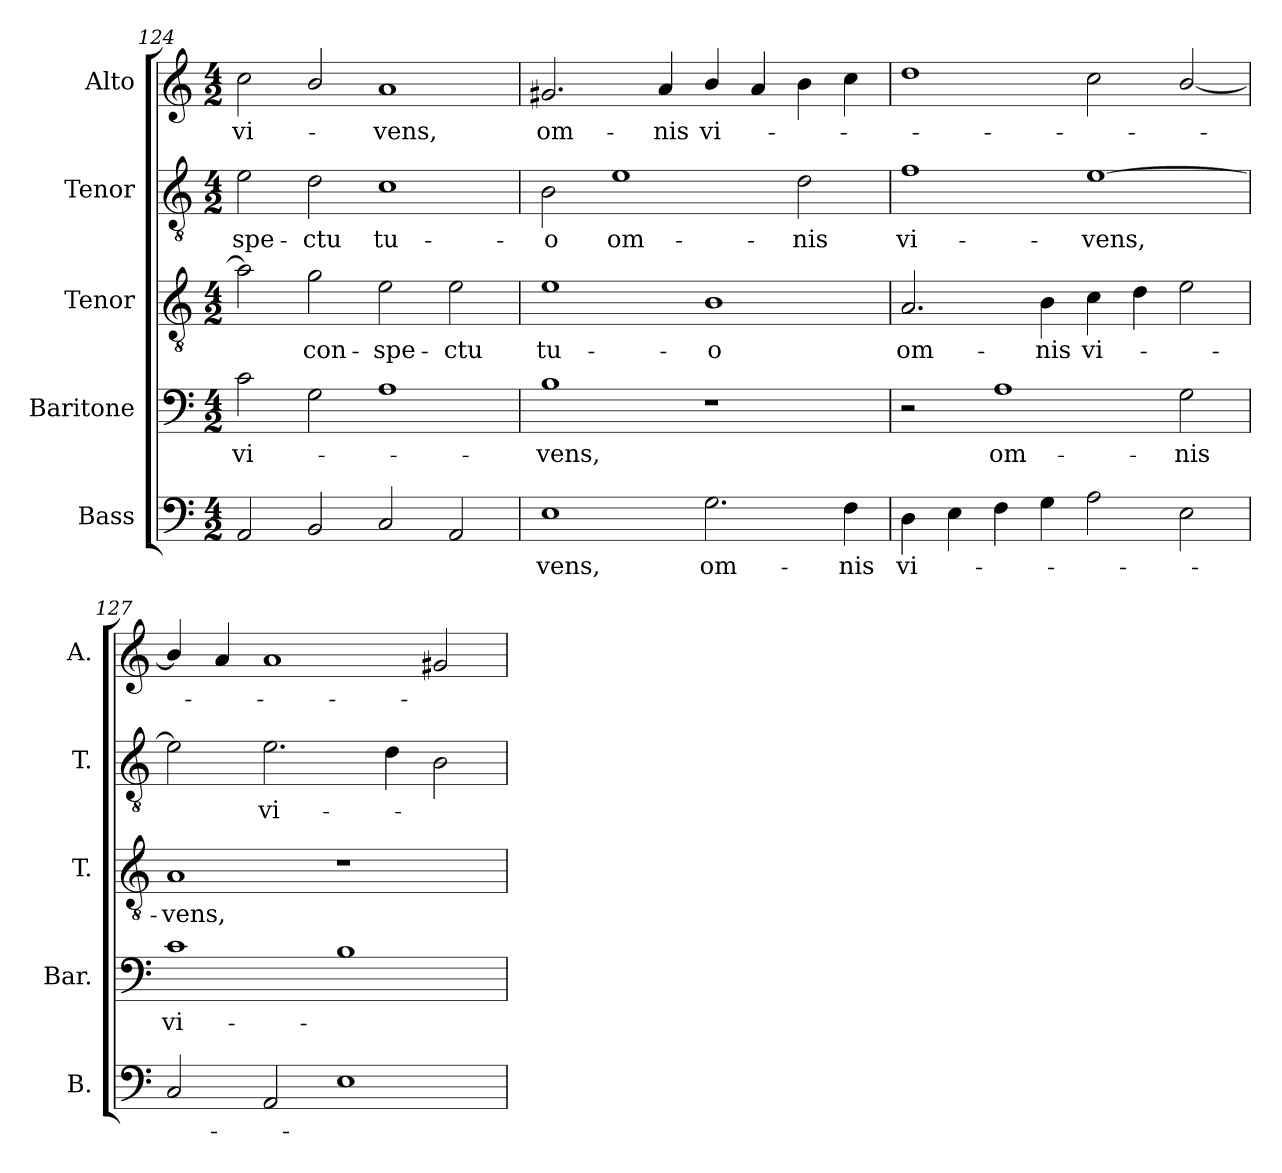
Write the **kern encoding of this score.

**kern	**text	**kern	**text	**kern	**text	**kern	**text	**kern	**text
*part5	*part5	*part4	*part4	*part3	*part3	*part2	*part2	*part1	*part1
*staff5	*staff5	*staff4	*staff4	*staff3	*staff3	*staff2	*staff2	*staff1	*staff1
*I"Bass	*	*I"Baritone	*	*I"Tenor	*	*I"Tenor	*	*I"Alto	*
*I'B.	*	*I'Bar.	*	*I'T.	*	*I'T.	*	*I'A.	*
*clefF4	*	*clefF4	*	*clefGv2	*	*clefGv2	*	*clefG2	*
*	*	*	*	*ITrd7c12	*	*ITrd7c12	*	*	*
*k[]	*	*k[]	*	*k[]	*	*k[]	*	*k[]	*
*C:	*	*C:	*	*C:	*	*C:	*	*C:	*
*M4/2	*	*M4/2	*	*M4/2	*	*M4/2	*	*M4/2	*
=124	=124	=124	=124	=124	=124	=124	=124	=124	=124
!	!	!	!LO:LY:b:color=#000000	!	!	!	!	!	!
!	!	!	!	!	!	!	!LO:LY:b:color=#000000	!	!
!	!	!	!	!	!	!	!	!	!LO:LY:b:color=#000000
2AAi/	.	2ci\	vi-	2Ai\]	.	2Ei\	-spe-	2cci\	vi-
!	!	!	!	!	!LO:LY:b:color=#000000	!	!	!	!
!	!	!	!	!	!	!	!LO:LY:b:color=#000000	!	!
2BBi/	.	2Gi\	.	2Gi\	con-	2Di\	-ctu	2bi/	.
!	!	!	!	!	!LO:LY:b:color=#000000	!	!	!	!
!	!	!	!	!	!	!	!LO:LY:b:color=#000000	!	!
!	!	!	!	!	!	!	!	!	!LO:LY:b:color=#000000
2Ci/	.	1Ai	.	2Ei\	-spe-	1Ci	tu-	1ai	-vens,
!	!	!	!	!	!LO:LY:b:color=#000000	!	!	!	!
2AAi/	.	.	.	2Ei\	-ctu	.	.	.	.
!!LO:LB:g=z
=125	=125	=125	=125	=125	=125	=125	=125	=125	=125
!	!LO:LY:b:color=#000000	!	!	!	!	!	!	!	!
!	!	!	!LO:LY:b:color=#000000	!	!	!	!	!	!
!	!	!	!	!	!LO:LY:b:color=#000000	!	!	!	!
!	!	!	!	!	!	!	!LO:LY:b:color=#000000	!	!
!	!	!	!	!	!	!	!	!	!LO:LY:b:color=#000000
1Ei	-vens,	1Bi	-vens,	1Ei	tu-	2BBi\	-o	2.g#Xi/	om-
!	!	!	!	!	!	!	!LO:LY:b:color=#000000	!	!
.	.	.	.	.	.	1Ei	om-	.	.
!	!	!	!	!	!	!	!	!	!LO:LY:b:color=#000000
.	.	.	.	.	.	.	.	4ai/	-nis
!	!LO:LY:b:color=#000000	!	!	!	!	!	!	!	!
!	!	!	!	!	!LO:LY:b:color=#000000	!	!	!	!
!	!	!	!	!	!	!	!	!	!LO:LY:b:color=#000000
2.Gi\	om-	1r	.	1BBi	-o	.	.	4bi/	vi-
.	.	.	.	.	.	.	.	4ai/	.
!	!	!	!	!	!	!	!LO:LY:b:color=#000000	!	!
.	.	.	.	.	.	2Di\	-nis	4bi\	.
!	!LO:LY:b:color=#000000	!	!	!	!	!	!	!	!
4Fi\	-nis	.	.	.	.	.	.	4cci\	.
=126	=126	=126	=126	=126	=126	=126	=126	=126	=126
!	!LO:LY:b:color=#000000	!	!	!	!	!	!	!	!
!	!	!	!	!	!LO:LY:b:color=#000000	!	!	!	!
!	!	!	!	!	!	!	!LO:LY:b:color=#000000	!	!
4Di\	vi-	2r	.	2.AAi/	om-	1Fi	vi-	1ddi	.
4Ei\	.	.	.	.	.	.	.	.	.
!	!	!	!LO:LY:b:color=#000000	!	!	!	!	!	!
4Fi\	.	1Ai	om-	.	.	.	.	.	.
!	!	!	!	!	!LO:LY:b:color=#000000	!	!	!	!
4Gi\	.	.	.	4BBi\	-nis	.	.	.	.
!	!	!	!	!	!LO:LY:b:color=#000000	!	!	!	!
!	!	!	!	!	!	!	!LO:LY:b:color=#000000	!	!
2Ai\	.	.	.	4Ci\	vi-	[1Ei	-vens,	2cci\	.
.	.	.	.	4Di\	.	.	.	.	.
!	!	!	!LO:LY:b:color=#000000	!	!	!	!	!	!
2Ei\	.	2Gi\	-nis	2Ei\	.	.	.	[2bi/	.
=127	=127	=127	=127	=127	=127	=127	=127	=127	=127
!	!	!	!LO:LY:b:color=#000000	!	!	!	!	!	!
!	!	!	!	!	!LO:LY:b:color=#000000	!	!	!	!
2Ci/	.	1ci	vi-	1AAi	-vens,	2Ei\]	.	4bi/]	.
.	.	.	.	.	.	.	.	4ai/	.
!	!	!	!	!	!	!	!LO:LY:b:color=#000000	!	!
2AAi/	.	.	.	.	.	2.Ei\	vi-	1ai	.
1Ei	.	1Bi	.	1r	.	.	.	.	.
.	.	.	.	.	.	4Di\	.	.	.
.	.	.	.	.	.	2BBi\	.	2g#Xi/	.
=	=	=	=	=	=	=	=	=	=
*-	*-	*-	*-	*-	*-	*-	*-	*-	*-
